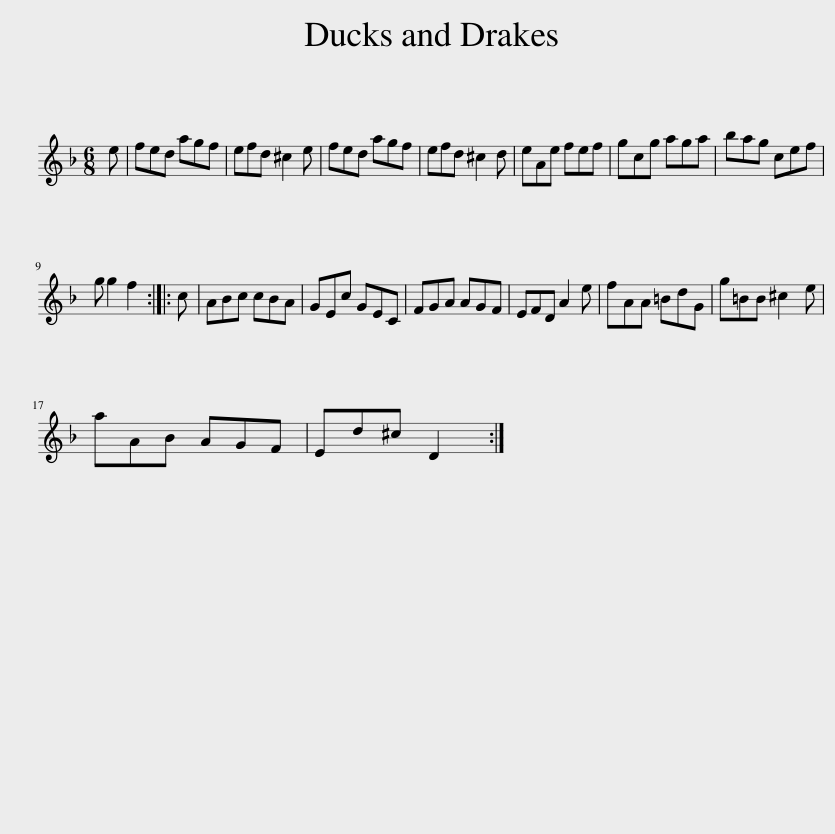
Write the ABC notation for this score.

X:1
L:1/8
M:6/8
I:linebreak $
K:Dmin
V:1 treble
V:1
 e | fed agf | efd ^c2 e | fed agf | efd ^c2 d | %5
 eAe fef | gcg aga | bag cef |$ g g2 f2 :: c | %10
 ABc cBA | GEc GEC | FGA AGF | EFD A2 e | fAA =BdG | %15
 g=BB ^c2 e |$ aAB AGF | Ed^c D2 :| %18
